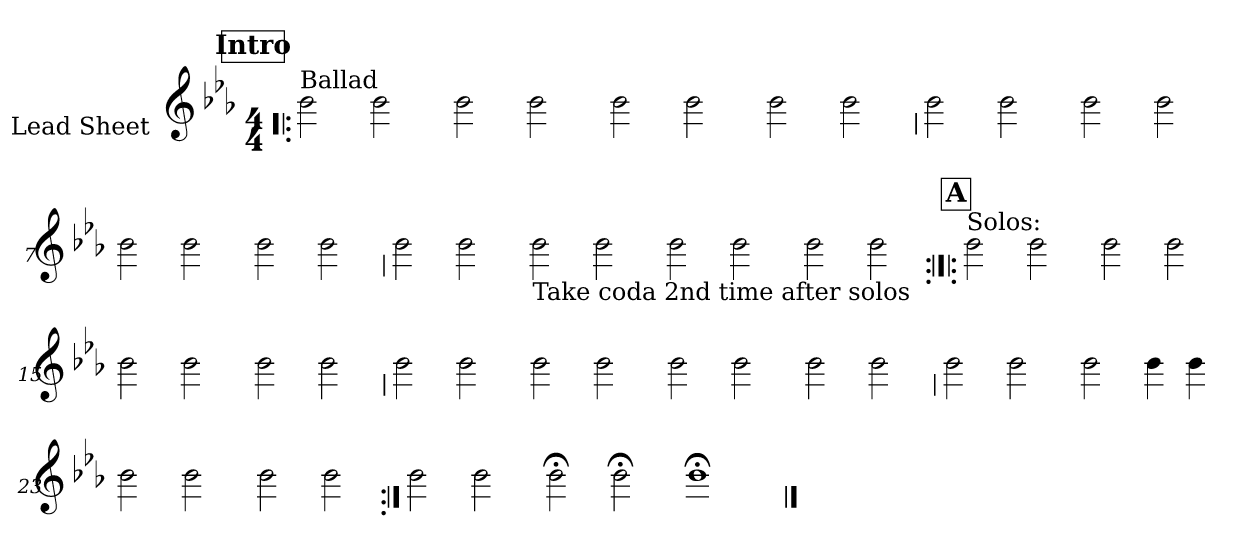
**kern
*part1
*staff1
*I"Lead Sheet
*stria0
*clefG2
*k[b-e-a-]
*E-:
*M4/4
!!LO:REH:place=s1:a:t=Intro
=1!|:
!LO:TX:a:t=Ballad
2b-
2b-
=2-
2b-
2b-
=3-
2b-
2b-
=4-
2b-
2b-
!!LO:LB:g=z
=5
2b-
2b-
=6-
2b-
2b-
=7-
2b-
2b-
=8-
2b-
2b-
!!LO:LB:g=z
=9
2b-
2b-
=10-
!LO:TX:b:t=Take coda 2nd time after solos
2b-
2b-
=11-
2b-
2b-
=12-
2b-
2b-
!!LO:LB:g=z
!!LO:REH:place=s1:a:t=A
=13:|!|:
!LO:TX:a:t=Solos&colon;
2b-
2b-
=14-
2b-
2b-
=15-
2b-
2b-
=16-
2b-
2b-
!!LO:LB:g=z
=17
2b-
2b-
=18-
2b-
2b-
=19-
2b-
2b-
=20-
2b-
2b-
!!LO:LB:g=z
=21
2b-
2b-
=22-
2b-
4b-
4b-
=23-
2b-
2b-
=24-
2b-
2b-
!!LO:LB:g=z
=25:|!
2b-
2b-
=26-
2b-;
2b-;
=27-
1b-;
==
*-
